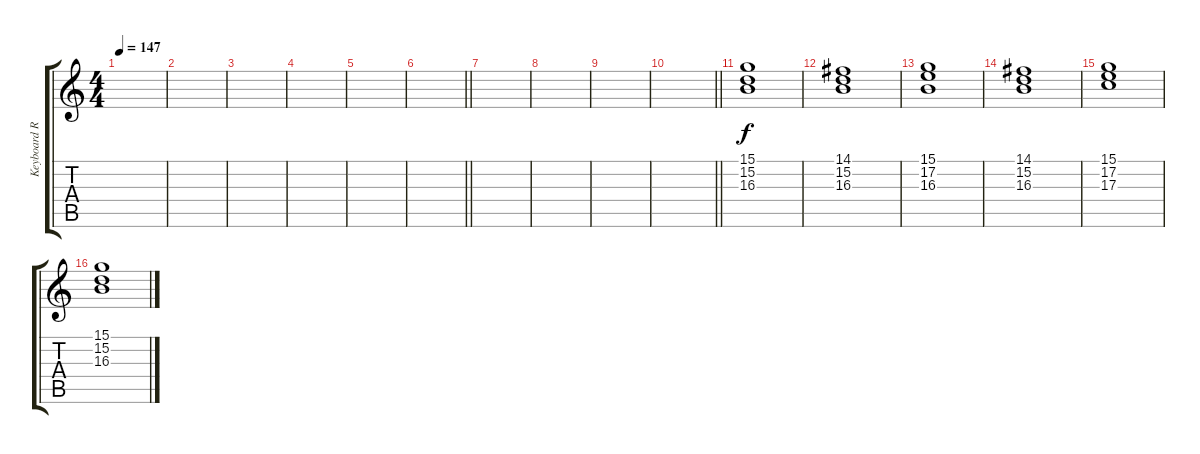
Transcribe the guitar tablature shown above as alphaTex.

\track ("Keyboard Right" "Keyboard R") {instrument lead2sawtooth}
\staff {score tabs}
\tuning (E4 B3 G3 D3 A2 E2) {hide}
\ts (4 4)
\tempo 147
\clef g2
\ks c
|
|
|
|
|
\barLineRight lightlight
|
|
|
|
\barLineRight lightlight
|
(15.1 15.2 16.3).1 |
(14.1 15.2 16.3).1 |
(15.1 17.2 16.3).1 |
(14.1 15.2 16.3).1 |
(15.1 17.2 17.3).1 |
(15.1 15.2 16.3).1
